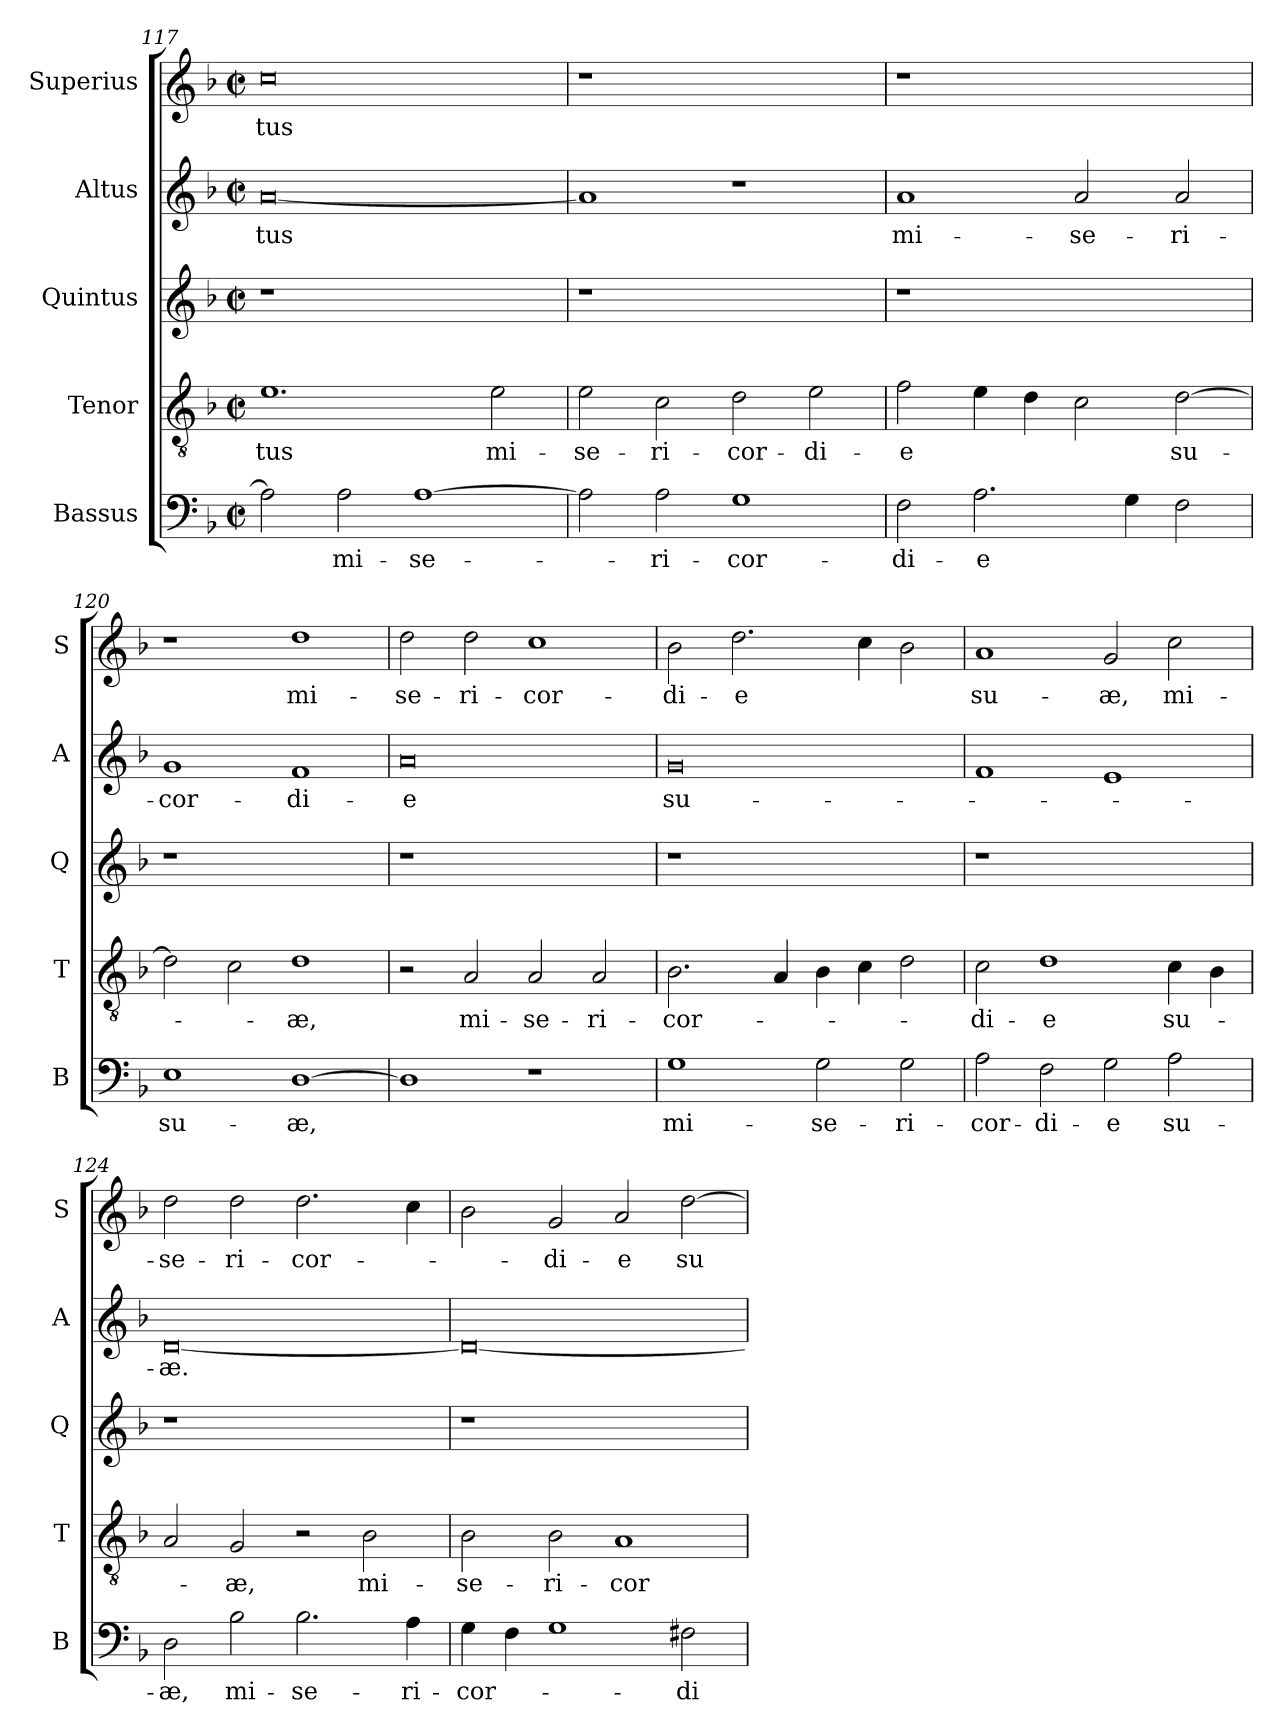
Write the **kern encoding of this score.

**kern	**text	**kern	**text	**kern	**kern	**text	**kern	**text
*part5	*part5	*part4	*part4	*part3	*part2	*part2	*part1	*part1
*staff5	*staff5	*staff4	*staff4	*staff3	*staff2	*staff2	*staff1	*staff1
*I"Bassus	*	*I"Tenor	*	*I"Quintus	*I"Altus	*	*I"Superius	*
*I'B	*	*I'T	*	*I'Q	*I'A	*	*I'S	*
!!LO:LB:g=z
*clefF4	*	*clefGv2	*	*clefG2	*clefG2	*	*clefG2	*
*k[b-]	*	*k[b-]	*	*k[b-]	*k[b-]	*	*k[b-]	*
*F:	*	*F:	*	*F:	*F:	*	*F:	*
*M2/2	*	*M2/2	*	*M2/2	*M2/2	*	*M2/2	*
*met(c|)	*	*met(c|)	*	*met(c|)	*met(c|)	*	*met(c|)	*
=117	=117	=117	=117	=117	=117	=117	=117	=117
!	!	!	!LO:LY:b	!	!	!LO:LY:b	!	!LO:LY:b
2A\]	.	1.e	-tus	1r	[0a	-tus	0cc	-tus
!	!LO:LY:b	!	!	!	!	!	!	!
2A\	mi-	.	.	.	.	.	.	.
!	!LO:LY:b	!	!	!	!	!	!	!
[1A	-se-	.	.	1ryy	.	.	.	.
!	!	!	!LO:LY:b	!	!	!	!	!
.	.	2e\	mi-	.	.	.	.	.
=118	=118	=118	=118	=118	=118	=118	=118	=118
!	!	!	!LO:LY:b	!	!	!	!	!
2A\]	.	2e\	-se-	1r	1a]	.	1r	.
!	!LO:LY:b	!	!LO:LY:b	!	!	!	!	!
2A\	-ri-	2c\	-ri-	.	.	.	.	.
!	!LO:LY:b	!	!LO:LY:b	!	!	!	!	!
1G	-cor-	2d\	-cor-	1ryy	1r	.	1ryy	.
!	!	!	!LO:LY:b	!	!	!	!	!
.	.	2e\	-di-	.	.	.	.	.
=119	=119	=119	=119	=119	=119	=119	=119	=119
!	!LO:LY:b	!	!LO:LY:b	!	!	!LO:LY:b	!	!
2F\	-di-	2f\	-e	1r	1a	mi-	1r	.
!	!LO:LY:b	!	!	!	!	!	!	!
2.A\	-e	4e\	.	.	.	.	.	.
.	.	4d\	.	.	.	.	.	.
!	!	!	!	!	!	!LO:LY:b	!	!
.	.	2c\	.	1ryy	2a/	-se-	1ryy	.
4G\	.	.	.	.	.	.	.	.
!	!	!	!LO:LY:b	!	!	!LO:LY:b	!	!
2F\	.	[2d\	su-	.	2a/	-ri-	.	.
=120	=120	=120	=120	=120	=120	=120	=120	=120
!	!LO:LY:b	!	!	!	!	!LO:LY:b	!	!
1E	su-	2d\]	.	1r	1g	-cor-	1r	.
.	.	2c\	.	.	.	.	.	.
!	!LO:LY:b	!	!LO:LY:b	!	!	!LO:LY:b	!	!LO:LY:b
[1D	-æ,	1d	-æ,	1ryy	1f	-di-	1dd	mi-
=121	=121	=121	=121	=121	=121	=121	=121	=121
!	!	!	!	!	!	!LO:LY:b	!	!LO:LY:b
1D]	.	2r	.	1r	0a	-e	2dd\	-se-
!	!	!	!LO:LY:b	!	!	!	!	!LO:LY:b
.	.	2A/	mi-	.	.	.	2dd\	-ri-
!	!	!	!LO:LY:b	!	!	!	!	!LO:LY:b
1r	.	2A/	-se-	1ryy	.	.	1cc	-cor-
!	!	!	!LO:LY:b	!	!	!	!	!
.	.	2A/	-ri-	.	.	.	.	.
=122	=122	=122	=122	=122	=122	=122	=122	=122
!	!LO:LY:b	!	!LO:LY:b	!	!	!LO:LY:b	!	!LO:LY:b
1G	mi-	2.B-\	-cor-	1r	0g	su-	2b-\	-di-
!	!	!	!	!	!	!	!	!LO:LY:b
.	.	.	.	.	.	.	2.dd\	-e
.	.	4A/	.	.	.	.	.	.
!	!LO:LY:b	!	!	!	!	!	!	!
2G\	-se-	4B-\	.	1ryy	.	.	.	.
.	.	4c\	.	.	.	.	4cc\	.
!	!LO:LY:b	!	!	!	!	!	!	!
2G\	-ri-	2d\	.	.	.	.	2b-\	.
!!LO:LB:g=z
=123	=123	=123	=123	=123	=123	=123	=123	=123
!	!LO:LY:b	!	!LO:LY:b	!	!	!	!	!LO:LY:b
2A\	-cor-	2c\	-di-	1r	1f	.	1a	su-
!	!LO:LY:b	!	!LO:LY:b	!	!	!	!	!
2F\	-di-	1d	-e	.	.	.	.	.
!	!LO:LY:b	!	!	!	!	!	!	!LO:LY:b
2G\	-e	.	.	1ryy	1e	.	2g/	-æ,
!	!LO:LY:b	!	!LO:LY:b	!	!	!	!	!LO:LY:b
2A\	su-	4c\	su-	.	.	.	2cc\	mi-
.	.	4B-\	.	.	.	.	.	.
=124	=124	=124	=124	=124	=124	=124	=124	=124
!	!LO:LY:b	!	!	!	!	!LO:LY:b	!	!LO:LY:b
2D\	-æ,	2A/	.	1r	[0d	-æ.	2dd\	-se-
!	!LO:LY:b	!	!LO:LY:b	!	!	!	!	!LO:LY:b
2B-\	mi-	2G/	-æ,	.	.	.	2dd\	-ri-
!	!LO:LY:b	!	!	!	!	!	!	!LO:LY:b
2.B-\	-se-	2r	.	1ryy	.	.	2.dd\	-cor-
!	!	!	!LO:LY:b	!	!	!	!	!
.	.	2B-\	mi-	.	.	.	.	.
!	!LO:LY:b	!	!	!	!	!	!	!
4A\	-ri-	.	.	.	.	.	4cc\	.
=125	=125	=125	=125	=125	=125	=125	=125	=125
!	!LO:LY:b	!	!LO:LY:b	!	!	!	!	!
4G\	-cor-	2B-\	-se-	1r	0d_	.	2b-\	.
4F\	.	.	.	.	.	.	.	.
!	!	!	!LO:LY:b	!	!	!	!	!LO:LY:b
1G	.	2B-\	-ri-	.	.	.	2g/	-di-
!	!	!	!LO:LY:b	!	!	!	!	!LO:LY:b
.	.	1A	-cor-	1ryy	.	.	2a/	-e
!	!LO:LY:b	!	!	!	!	!	!	!LO:LY:b
2F#X\	-di-	.	.	.	.	.	[2dd\	su-
=	=	=	=	=	=	=	=	=
*-	*-	*-	*-	*-	*-	*-	*-	*-
